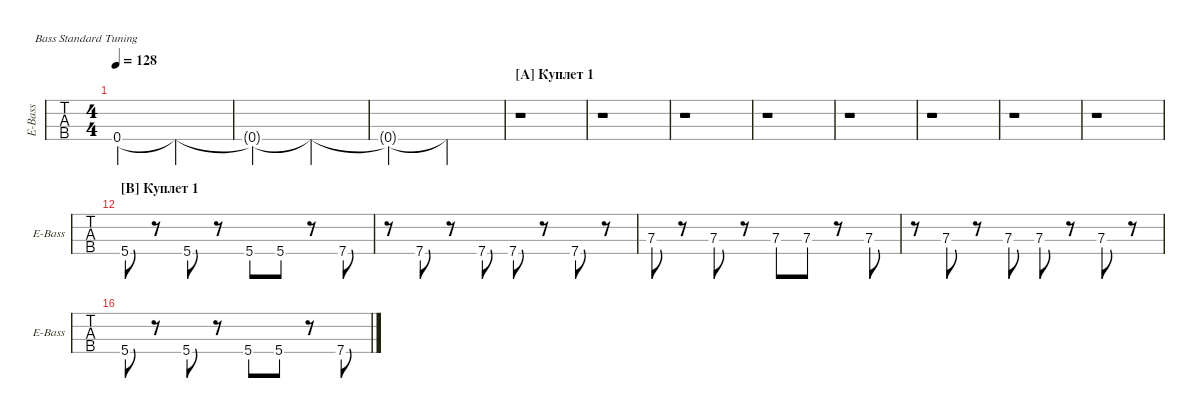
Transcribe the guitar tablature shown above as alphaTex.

\defaultSystemsLayout 4
\hideDynamics
\bracketExtendMode groupsimilarinstruments
\singleTrackTrackNamePolicy allsystems
\multiTrackTrackNamePolicy allsystems
\otherSystemsTrackNameOrientation horizontal
\defaultBarNumberDisplay FirstOfSystem
\track ("Electric Bass" "E-Bass") {instrument electricbassfinger}
\staff {tabs}
\tuning (G2 D2 A1 E1)
\ts (4 4)
\tempo 128
\clef f4
\ks e
0.4{t}.2{dy mf} 0.4{t}.2 |
0.4{t}.2 0.4{t}.2 |
0.4{t}.2 0.4{t}.2 |
\section ("A" "Куплет 1")
r.1 |
r.1 |
r.1 |
r.1 |
r.1 |
r.1 |
r.1 |
r.1 |
\section ("B" "Куплет 1")
5.4.8 r.8 5.4.8 r.8 5.4.8 5.4.8 r.8 7.4.8 |
r.8 7.4.8 r.8 7.4.8 7.4.8 r.8 7.4.8 r.8 |
7.3.8 r.8 7.3.8 r.8 7.3.8 7.3.8 r.8 7.3.8 |
r.8 7.3.8 r.8 7.3.8 7.3.8 r.8 7.3.8 r.8 |
5.4.8 r.8 5.4.8 r.8 5.4.8 5.4.8 r.8 7.4.8
